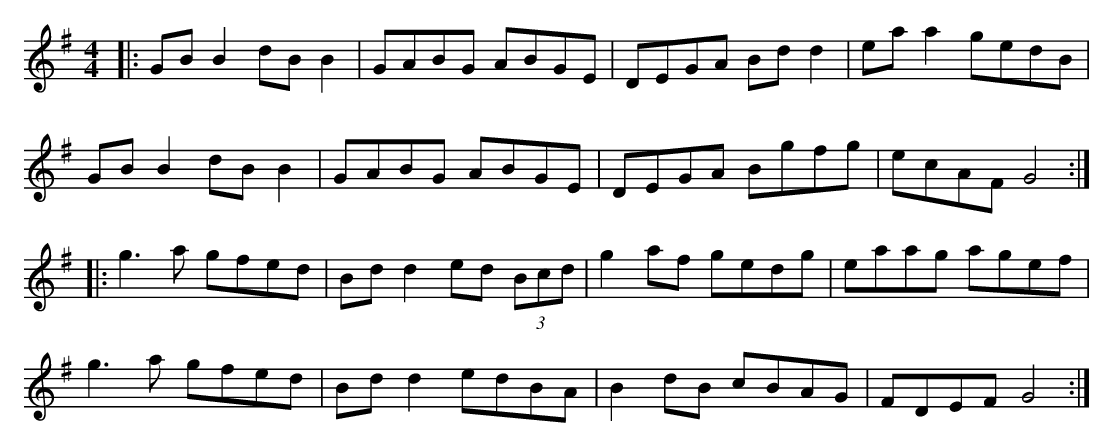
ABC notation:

X:1
M:4/4
K:G
|:GB B2 dB B2|GABG ABGE|DEGA Bd d2|ea a2 gedB|
GB B2 dB B2|GABG ABGE|DEGA Bgfg|ecAF G4:|
|:g3a gfed|Bd d2 ed (3Bcd|g2af gedg|eaag agef|
g3a gfed|Bd d2 edBA|B2dB cBAG|FDEF G4:|
